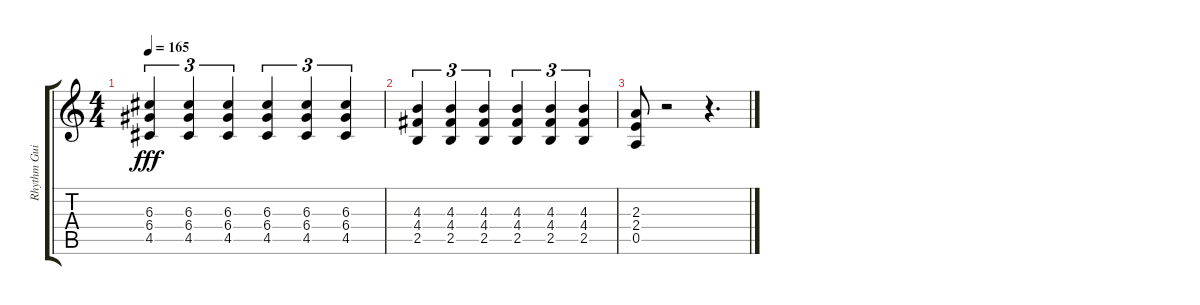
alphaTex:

\track ("Rhythm Guitar" "Rhythm Gui") {instrument overdrivenguitar}
\staff {score tabs}
\tuning (E4 B3 G3 D3 A2 E2) {hide}
\ts (4 4)
\tempo 165
\clef g2
\ks c
(6.3 6.4 4.5).4{tu (3 2) dy fff} (6.3 6.4 4.5).4{tu (3 2)} (6.3 6.4 4.5).4{tu (3 2)} (6.3 6.4 4.5).4{tu (3 2)} (6.3 6.4 4.5).4{tu (3 2)} (6.3 6.4 4.5).4{tu (3 2)} |
(4.3 4.4 2.5).4{tu (3 2)} (4.3 4.4 2.5).4{tu (3 2)} (4.3 4.4 2.5).4{tu (3 2)} (4.3 4.4 2.5).4{tu (3 2)} (4.3 4.4 2.5).4{tu (3 2)} (4.3 4.4 2.5).4{tu (3 2)} |
(2.3 2.4 0.5).8 r.2 r.4{d}
